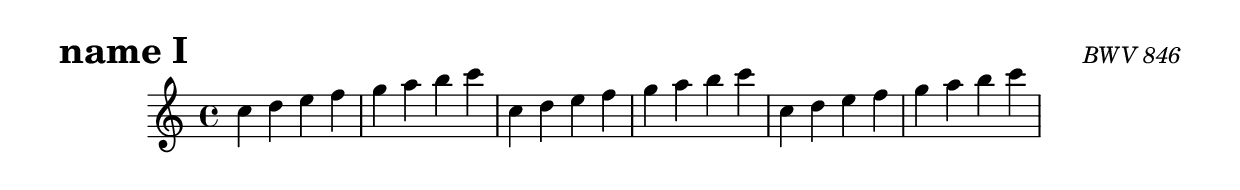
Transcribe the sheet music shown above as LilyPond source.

\version "2.20.0"

% add this line to use relative folders in sub-folders
% otherwise, all subfolders will be relative to the main file
#(ly:set-option 'relative-includes #t)

foo = \relative c'' {c4 d e f | g a b c}


\score {
  
  {
    \relative c'' {c4 d e f | g a b c}
    \foo
    \foo
  }
  \header {
    piece = \markup { \fontsize #4 \bold "name I" }
    opus = \markup { \italic "BWV 846" }
  }

 
  % \include "../bv9-folder/subfolder/part2.ly"
}

